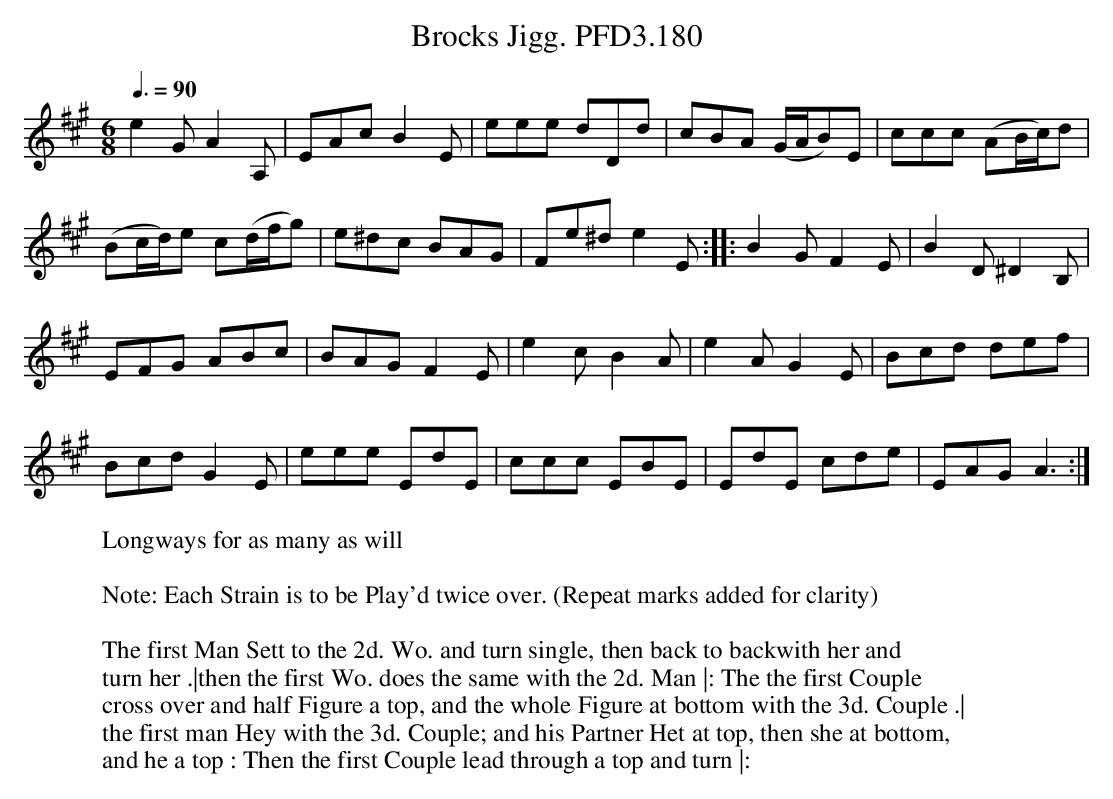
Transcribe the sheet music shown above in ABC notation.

X:1
T:Brocks Jigg. PFD3.180
W:Longways for as many as will
M:6/8
L:1/8
Q:3/8=90
K:A
e2G A2A,|EAc B2E|eee dDd|cBA (G/A/B)E|ccc (AB/c/)d|
(Bc/d/)e c(d/f/g)|e^dc BAG|Fe^d e2E::B2G F2E|B2D ^D2B,|
EFG ABc|BAG F2E|e2c B2A|e2A G2E|Bcd def|
Bcd G2E|eee EdE|ccc EBE|EdE cde|EAG A3:|
W:
W:Note: Each Strain is to be Play'd twice over. (Repeat marks added for clarity)
W:
W:The first Man Sett to the 2d. Wo. and turn single, then back to backwith her and
W:turn her .|then the first Wo. does the same with the 2d. Man |: The the first Couple
W:cross over and half Figure a top, and the whole Figure at bottom with the 3d. Couple .|
W:the first man Hey with the 3d. Couple; and his Partner Het at top, then she at bottom,
W:and he a top : Then the first Couple lead through a top and turn |:
